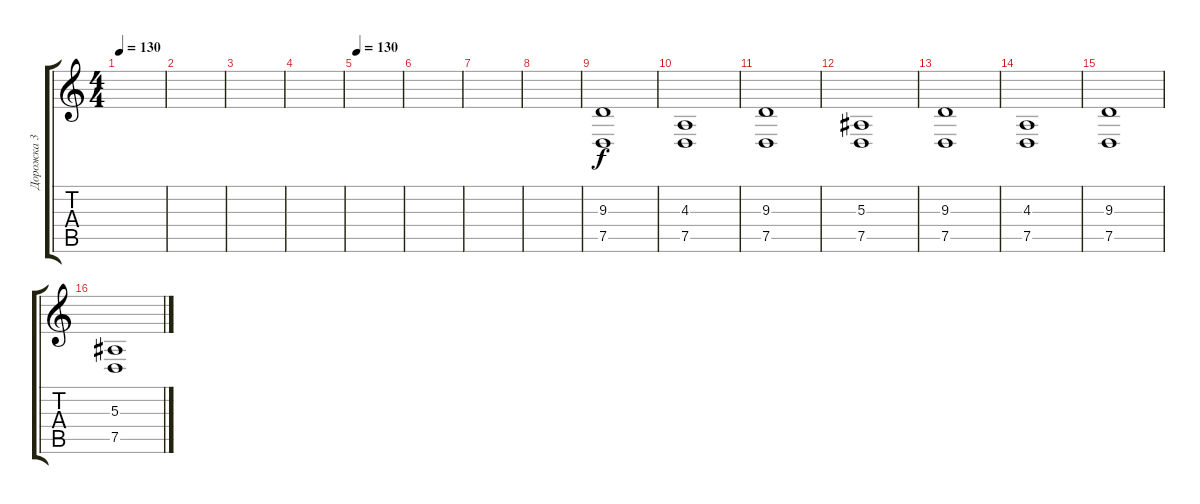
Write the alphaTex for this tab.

\track ("Дорожка 3" "Дорожка 3") {instrument synthstrings2}
\staff {score tabs}
\tuning (D4 A3 F3 C3 G2 D2) {hide}
\ts (4 4)
\tempo 130
\tempo 100
\tempo 130
\clef g2
\ks c
|
|
|
|
\tempo 130
|
|
|
|
(9.3 7.5).1 |
(4.3 7.5).1 |
(9.3 7.5).1 |
(5.3 7.5).1 |
(9.3 7.5).1 |
(4.3 7.5).1 |
(9.3 7.5).1 |
(5.3 7.5).1
